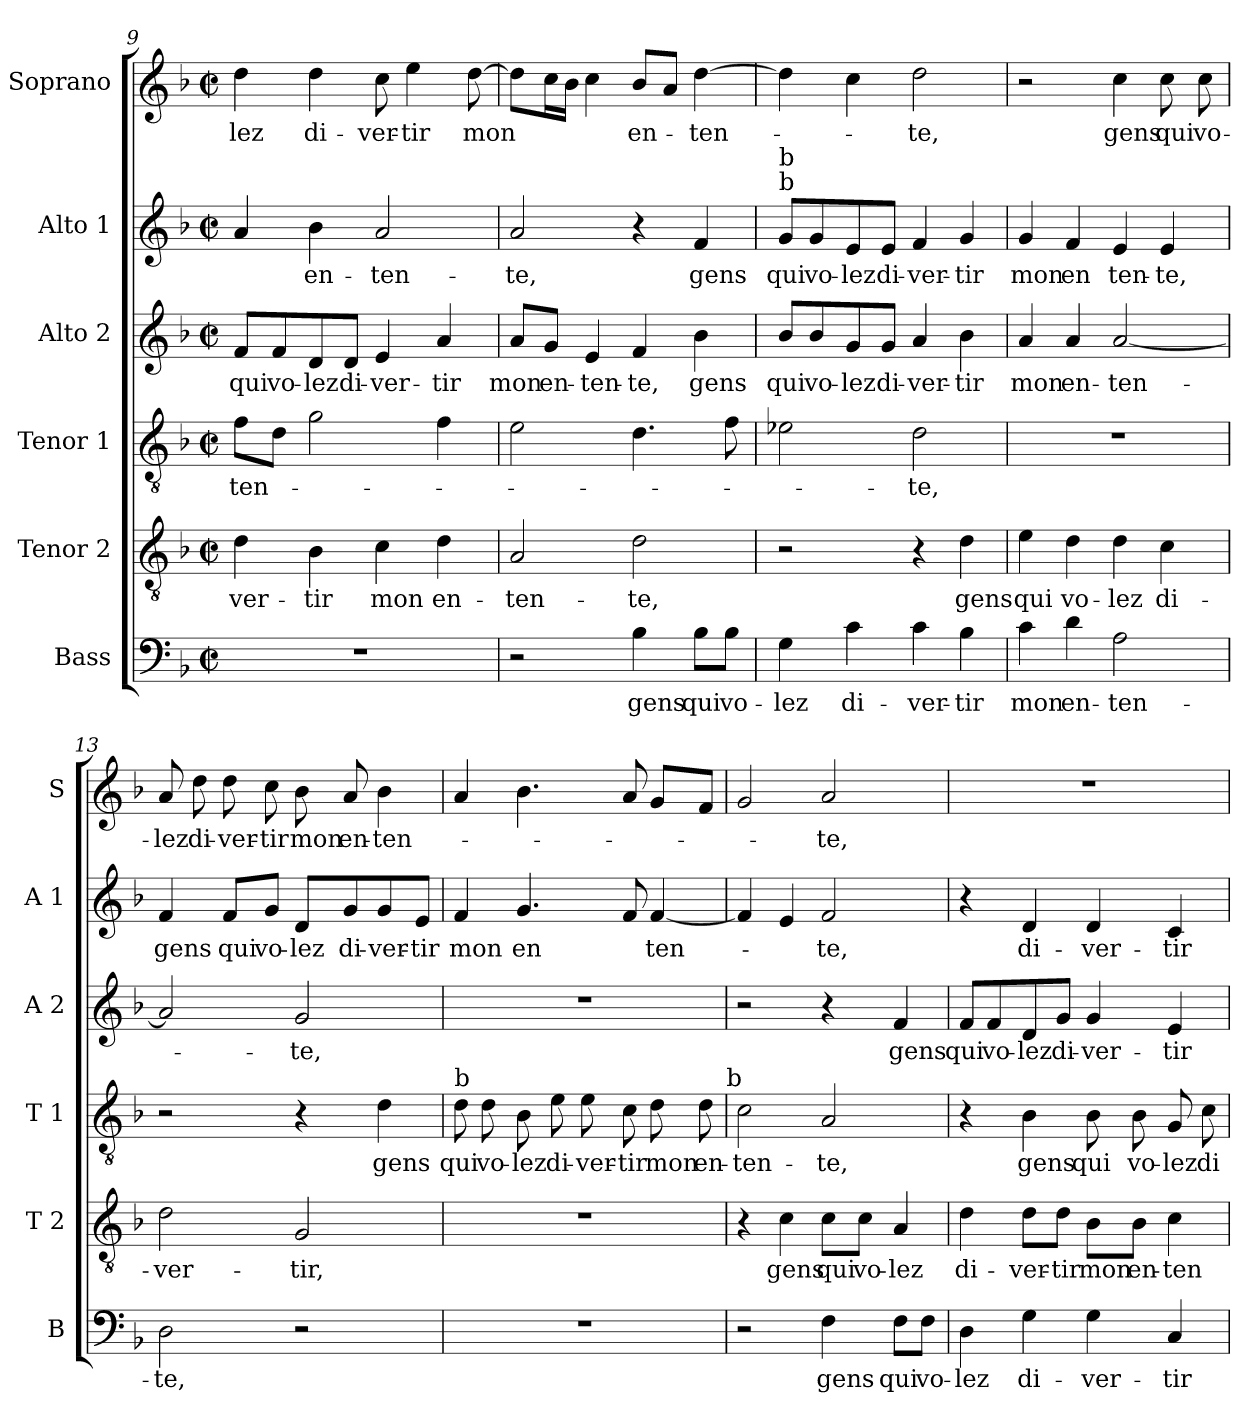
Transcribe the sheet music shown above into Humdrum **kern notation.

**kern	**text	**kern	**text	**kern	**text	**kern	**text	**kern	**text	**kern	**text
*part6	*part6	*part5	*part5	*part4	*part4	*part3	*part3	*part2	*part2	*part1	*part1
*staff6	*staff6	*staff5	*staff5	*staff4	*staff4	*staff3	*staff3	*staff2	*staff2	*staff1	*staff1
*I"Bass	*	*I"Tenor 2	*	*I"Tenor 1	*	*I"Alto 2	*	*I"Alto 1	*	*I"Soprano	*
*I'B	*	*I'T 2	*	*I'T 1	*	*I'A 2	*	*I'A 1	*	*I'S	*
!!LO:PB:g=z
*clefF4	*	*clefGv2	*	*clefGv2	*	*clefG2	*	*clefG2	*	*clefG2	*
*k[b-]	*	*k[b-]	*	*k[b-]	*	*k[b-]	*	*k[b-]	*	*k[b-]	*
*F:	*	*F:	*	*F:	*	*F:	*	*F:	*	*F:	*
*M2/2	*	*M2/2	*	*M2/2	*	*M2/2	*	*M2/2	*	*M2/2	*
*met(c|)	*	*met(c|)	*	*met(c|)	*	*met(c|)	*	*met(c|)	*	*met(c|)	*
=9	=9	=9	=9	=9	=9	=9	=9	=9	=9	=9	=9
1r	.	4d\	-ver-	8f\L	-ten-	8f/L	qui	4a/	.	4dd\	-lez
.	.	.	.	8d\J	.	8f/	vo-	.	.	.	.
.	.	4B-\	-tir	2g\	.	8d/	-lez	4b-\	en-	4dd\	di-
.	.	.	.	.	.	8d/J	di-	.	.	.	.
.	.	4c\	mon	.	.	4e/	-ver-	2a/	-ten-	8cc\	-ver-
.	.	.	.	.	.	.	.	.	.	4ee\	-tir
.	.	4d\	en-	4f\	.	4a/	-tir	.	.	.	.
.	.	.	.	.	.	.	.	.	.	[8dd\	mon
=10	=10	=10	=10	=10	=10	=10	=10	=10	=10	=10	=10
2r	.	2A/	-ten-	2e\	.	8a/L	mon	2a/	-te,	8dd\L]	.
.	.	.	.	.	.	8g/J	en-	.	.	16cc\L	.
.	.	.	.	.	.	.	.	.	.	16b-\JJ	.
.	.	.	.	.	.	4e/	-ten-	.	.	4cc\	.
4B-\	gens	2d\	-te,	4.d\	.	4f/	-te,	4r	.	8b-/L	en-
.	.	.	.	.	.	.	.	.	.	8a/J	.
8B-\L	qui	.	.	.	.	4b-\	gens	4f/	gens	[4dd\	-ten-
8B-\J	vo-	.	.	8f\	.	.	.	.	.	.	.
=11	=11	=11	=11	=11	=11	=11	=11	=11	=11	=11	=11
!	!	!	!	!	!	!	!	!LO:TX:a:t=b	!	!	!
!	!	!	!	!	!	!	!	!LO:TX:a:t=b	!	!	!
4G\	-lez	2r	.	2e-X\	.	8b-/L	qui	8g/L	qui	4dd\]	.
.	.	.	.	.	.	8b-/	vo-	8g/	vo-	.	.
4c\	di-	.	.	.	.	8g/	-lez	8e/	-lez	4cc\	.
.	.	.	.	.	.	8g/J	di-	8e/J	di-	.	.
4c\	-ver-	4r	.	2d\	-te,	4a/	-ver-	4f/	-ver-	2dd\	-te,
4B-\	-tir	4d\	gens	.	.	4b-\	-tir	4g/	-tir	.	.
=12	=12	=12	=12	=12	=12	=12	=12	=12	=12	=12	=12
4c\	mon	4e\	qui	1r	.	4a/	mon	4g/	mon	2r	.
4d\	en-	4d\	vo-	.	.	4a/	en-	4f/	en	.	.
2A\	-ten-	4d\	-lez	.	.	[2a/	-ten-	4e/	ten-	4cc\	gens
.	.	4c\	di-	.	.	.	.	4e/	-te,	8cc\	qui
.	.	.	.	.	.	.	.	.	.	8cc\	vo-
!!LO:LB:g=z
=13	=13	=13	=13	=13	=13	=13	=13	=13	=13	=13	=13
2D\	-te,	2d\	-ver-	2r	.	2a/]	.	4f/	gens	8a/	-lez
.	.	.	.	.	.	.	.	.	.	8dd\	di-
.	.	.	.	.	.	.	.	8f/L	qui	8dd\	-ver-
.	.	.	.	.	.	.	.	8g/J	vo-	8cc\	-tir
2r	.	2G/	-tir,	4r	.	2g/	-te,	8d/L	-lez	8b-\	mon
.	.	.	.	.	.	.	.	8g/	di-	8a/	en-
.	.	.	.	4d\	gens	.	.	8g/	-ver-	4b-\	-ten-
.	.	.	.	.	.	.	.	8e/J	-tir	.	.
=14	=14	=14	=14	=14	=14	=14	=14	=14	=14	=14	=14
!	!	!	!	!LO:TX:a:t=b	!	!	!	!	!	!	!
1r	.	1r	.	8d\	qui	1r	.	4f/	mon	4a/	.
.	.	.	.	8d\	vo-	.	.	.	.	.	.
.	.	.	.	8B-\	-lez	.	.	4.g/	en	4.b-\	.
.	.	.	.	8e\	di-	.	.	.	.	.	.
.	.	.	.	8e\	-ver-	.	.	.	.	.	.
.	.	.	.	8c\	-tir	.	.	8f/	.	8a/	.
.	.	.	.	8d\	mon	.	.	[4f/	ten-	8g/L	.
.	.	.	.	8d\	en-	.	.	.	.	8f/J	.
!	!	!	!	!LO:TX:a:t=b	!	!	!	!	!	!	!
=15	=15	=15	=15	=15	=15	=15	=15	=15	=15	=15	=15
2r	.	4r	.	2c\	-ten-	2r	.	4f/]	.	2g/	.
.	.	4c\	gens	.	.	.	.	4e/	.	.	.
4F\	gens	8c\L	qui	2A/	-te,	4r	.	2f/	-te,	2a/	-te,
.	.	8c\J	vo-	.	.	.	.	.	.	.	.
8F\L	qui	4A/	-lez	.	.	4f/	gens	.	.	.	.
8F\J	vo-	.	.	.	.	.	.	.	.	.	.
=16	=16	=16	=16	=16	=16	=16	=16	=16	=16	=16	=16
4D\	-lez	4d\	di-	4r	.	8f/L	qui	4r	.	1r	.
.	.	.	.	.	.	8f/	vo-	.	.	.	.
4G\	di-	8d\L	-ver-	4B-\	gens	8d/	-lez	4d/	di-	.	.
.	.	8d\J	-tir	.	.	8g/J	di-	.	.	.	.
4G\	-ver-	8B-\L	mon	8B-\	qui	4g/	-ver-	4d/	-ver-	.	.
.	.	8B-\J	en-	8B-\	vo-	.	.	.	.	.	.
4C/	-tir	4c\	-ten-	8G/	-lez	4e/	-tir	4c/	-tir	.	.
.	.	.	.	8c\	di-	.	.	.	.	.	.
=	=	=	=	=	=	=	=	=	=	=	=
*-	*-	*-	*-	*-	*-	*-	*-	*-	*-	*-	*-
